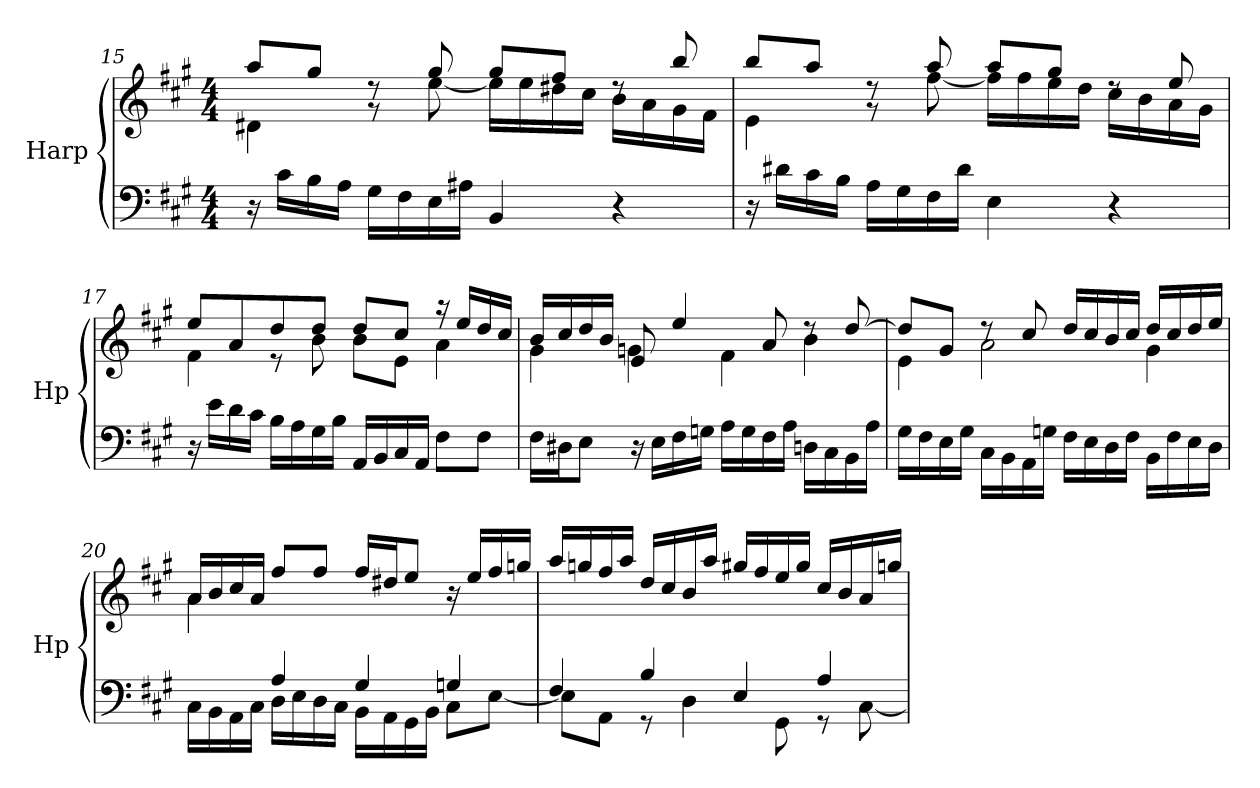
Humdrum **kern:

**kern	**kern
*part1	*part1
*staff2	*staff1
*I"Harp	*
*I'Hp	*
!!LO:LB:g=z
*clefF4	*clefG2
*k[f#c#g#]	*k[f#c#g#]
*M4/4	*M4/4
=15	=15
*	*^
16r	8aa/L	4d#X\
16c#\LL	.	.
16B\	8gg#/J	.
16A\JJ	.	.
16G#\LL	8rdd	8r
16F#\	.	.
16E\	8gg#/	[8ee\
16A#X\JJ	.	.
4BB/	8gg#/L	16ee\LL]
.	.	16ee\
.	8ff#/J	16dd#X\
.	.	16cc#\JJ
4r	8rdd	16b\LL
.	.	16a\
.	8bb/	16g#\
.	.	16f#\JJ
=16	=16	=16
16r	8bb/L	4e\
16d#X\LL	.	.
16c#\	8aa/J	.
16B\JJ	.	.
16A\LL	8rdd	8r
16G#\	.	.
16F#\	8aa/	[8ff#\
16d#\JJ	.	.
4E\	8aa/L	16ff#\LL]
.	.	16ff#\
.	8gg#/J	16ee\
.	.	16dd\JJ
4r	8rdd	16cc#\LL
.	.	16b\
.	8ee/	16a\
.	.	16g#\JJ
!!LO:LB:g=z	!!
=17	=17	=17
16r	8ee/L	4f#\
16e\LL	.	.
16d\	8a/	.
16c#\JJ	.	.
16B\LL	8dd/	8r
16A\	.	.
16G#\	8dd/J	8b\
16B\JJ	.	.
16AA/LL	8dd/L	8b\L
16BB/	.	.
16C#/	8cc#/J	8e\J
16AA/JJ	.	.
8F#\L	16r	4a\
.	16ee/LL	.
8F#\J	16dd/	.
.	16cc#/JJ	.
=18	=18	=18
16F#\LL	16b/LL	4g#\
16D#X\J	16cc#/	.
8E\J	16dd/	.
.	16b/JJ	.
16r	8e/	4gn\
16E\LL	.	.
16F#\	4ee/	.
16Gn\JJ	.	.
16A\LL	.	4f#\
16G\	.	.
16F#\	8a/	.
16A\JJ	.	.
16Dn\LL	8rdd	4b\
16C#\	.	.
16BB\	[8dd/	.
16A\JJ	.	.
!!LO:LB:g=z	!!
=19	=19	=19
16G#\LL	8dd/L]	4e\
16F#\	.	.
16E\	8g#/J	.
16G#\JJ	.	.
16C#\LL	8rdd	2a\
16BB\	.	.
16AA\	8cc#/	.
16Gn\JJ	.	.
16F#\LL	16dd/LL	.
16E\	16cc#/	.
16D\	16b/	.
16F#\JJ	16cc#/JJ	.
16BB\LL	16dd/LL	4g#\
16F#\	16cc#/	.
16E\	16dd/	.
16D\JJ	16ee/JJ	.
=20	=20	=20
*^	*	*
4ryy	16C#\LL	16a/LL	4a\
.	16BB\	16b/	.
.	16AA\	16cc#/	.
.	16C#\JJ	16a/JJ	.
4A/	16D\LL	8ff#/L	2.ryy
.	16E\	.	.
.	16D\	8ff#/J	.
.	16C#\JJ	.	.
4G#/	16BB\LL	16ff#/LL	.
.	16AA\	16dd#X/J	.
.	16GG#\	8ee/J	.
.	16BB\JJ	.	.
4Gn/	8C#\L	16r	.
.	.	16ee/LL	.
.	[8E\J	16ff#/	.
.	.	16ggn/JJ	.
*	*	*v	*v
!!LO:LB:g=z
=21	=21	=21
4F#/	8E\L]	16aa/LL
.	.	16ggn/
.	8AA\J	16ff#/
.	.	16aa/JJ
4B/	8rGG	16dd/LL
.	.	16cc#/
.	4D\	16b/
.	.	16aa/JJ
4E/	.	16gg#X/LL
.	.	16ff#/
.	8GG#\	16ee/
.	.	16gg#/JJ
4A/	8r	16cc#/LL
.	.	16b/
.	[8C#\	16a/
.	.	16ggn/JJ
*v	*v	*
=	=
*-	*-
